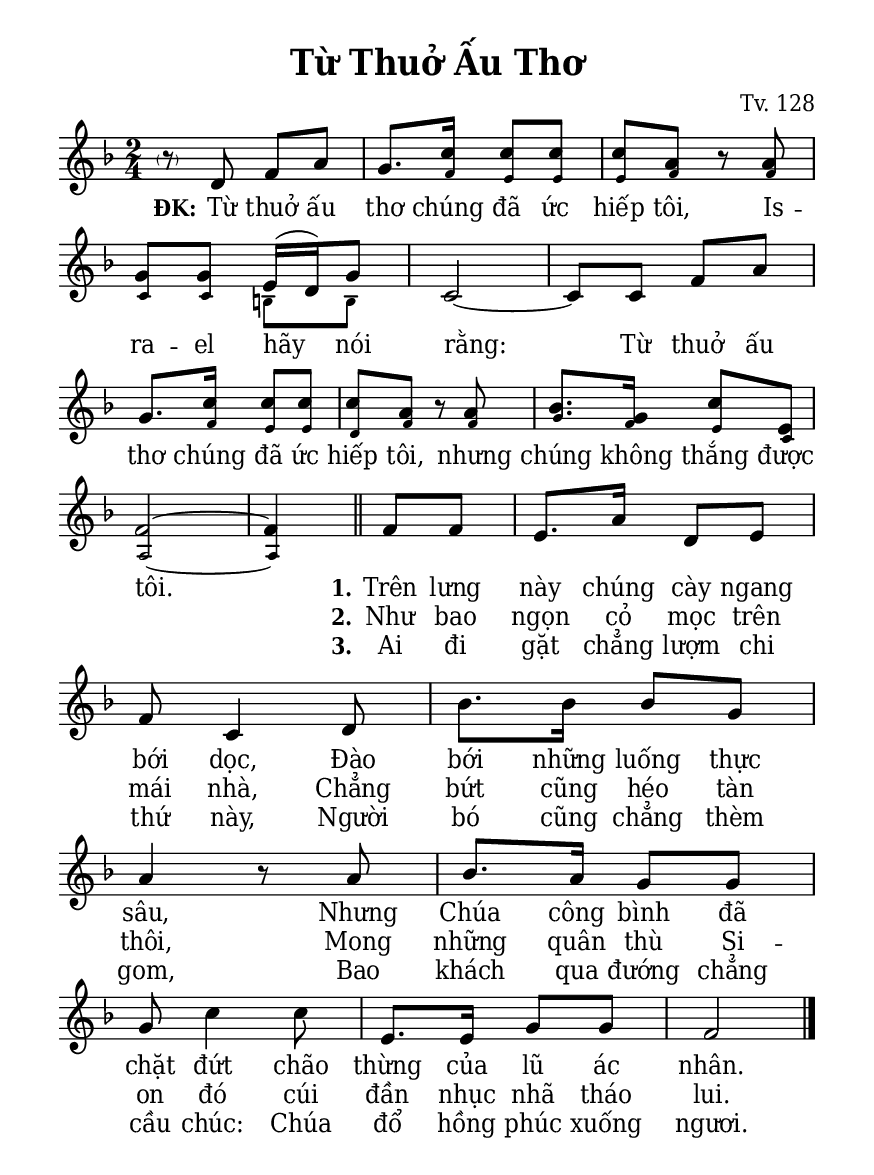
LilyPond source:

% Cài đặt chung\
\version "2.22.1"
\include "english.ly"

\header {
  title = "Từ Thuở Ấu Thơ"
  composer = "Tv. 128"
  %arranger = "Lm. Kim Long"
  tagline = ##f
}

% Nhạc phiên khúc
nhacPhienKhucSop = \relative c' {
  \parenthesize r8 d f a |
  g8. c16 c8 c |
  c a r a |
  g g e16 (d) g8 |
  c,2 ~ |
  c8 c f a |
  g8. c16 c8 c |
  c a r a |
  bf8. g16 c8 e, |
  f2 ~ |
  f4 \bar "||"
  
  f8 f |
  e8. a16 d,8 e |
  f c4 d8 |
  bf'8. bf16 bf8 g |
  a4 r8 a |
  bf8. a16 g8 g |
  g c4 c8 |
  e,8. e16 g8 g |
  f2 \bar "|."
}

nhacPhienKhucAlto = \relative c' {
  \parenthesize r8 d f a |
  g8. f16 e8 e |
  e f r f |
  c c b! [b] |
  c2 ~ |
  c8 c f a |
  g8. f16 e8 e |
  d f r f |
  g8. f16 e8 c |
  a2 ~ |
  a4
}

% Lời phiên khúc
loiPhienKhucSop = \lyrics {
  \set stanza = "ĐK:"
  Từ thuở ấu thơ chúng đã ức hiếp tôi,
  Is -- ra -- el hãy nói rằng:
  Từ thuở ấu thơ chúng đã ức hiếp tôi,
  nhưng chúng không thắng được tôi.
  <<
    {
      \set stanza = "1."
      Trên lưng này chúng cày ngang bới dọc,
      Đào bới những luống thực sâu,
      Nhưng Chúa công bình đã chặt đứt
      chão thừng của lũ ác nhân.
    }
    \new Lyrics {
	    \set associatedVoice = "beSop"
	    \set stanza = "2."
	    Như bao ngọn cỏ mọc trên mái nhà,
	    Chẳng bứt cũng héo tàn thôi,
	    Mong những quân thù Si -- on đó
	    cúi đần nhục nhã tháo lui.
    }
    \new Lyrics {
	    \set associatedVoice = "beSop"
	    \set stanza = "3."
	    Ai đi gặt chẳng lượm chi thứ này,
	    Người bó cũng chẳng thèm gom,
	    Bao khách qua đướng chẳng cầu chúc:
	    Chúa đổ hồng phúc xuống ngươi.
    }
  >>
}

% Dàn trang
\paper {
  #(set-paper-size "a5")
  top-margin = 10\mm
  bottom-margin = 10\mm
  left-margin = 10\mm
  right-margin = 10\mm
  indent = #0
  #(define fonts
	 (make-pango-font-tree "Deja Vu Serif Condensed"
	 		       "Deja Vu Serif Condensed"
			       "Deja Vu Serif Condensed"
			       (/ 20 20)))
  print-page-number = ##f
  page-count = #1
}

TongNhip = {
  \key f \major \time 2/4
  \set Timing.beamExceptions = #'()
  \set Timing.baseMoment = #(ly:make-moment 1/4)
}

% Đổi kích thước nốt cho bè phụ
notBePhu =
#(define-music-function (font-size music) (number? ly:music?)
   (for-some-music
     (lambda (m)
       (if (music-is-of-type? m 'rhythmic-event)
           (begin
             (set! (ly:music-property m 'tweaks)
                   (cons `(font-size . ,font-size)
                         (ly:music-property m 'tweaks)))
             #t)
           #f))
     music)
   music)

\score {
  \new ChoirStaff <<
    \new Staff \with {
        \consists "Merge_rests_engraver"
        printPartCombineTexts = ##f
      }
      <<
      \new Voice \TongNhip \partCombine 
        \nhacPhienKhucSop
        \notBePhu -3 { \nhacPhienKhucAlto }
      \new NullVoice = beSop \nhacPhienKhucSop
      \new Lyrics \lyricsto beSop \loiPhienKhucSop
      >>
  >>
  \layout {
    %\override Staff.TimeSignature.transparent = ##t
    \override Lyrics.LyricSpace.minimum-distance = #0.8
    \override Score.BarNumber.break-visibility = ##(#f #f #f)
    \override Score.SpacingSpanner.uniform-stretching = ##t
  } 
}
